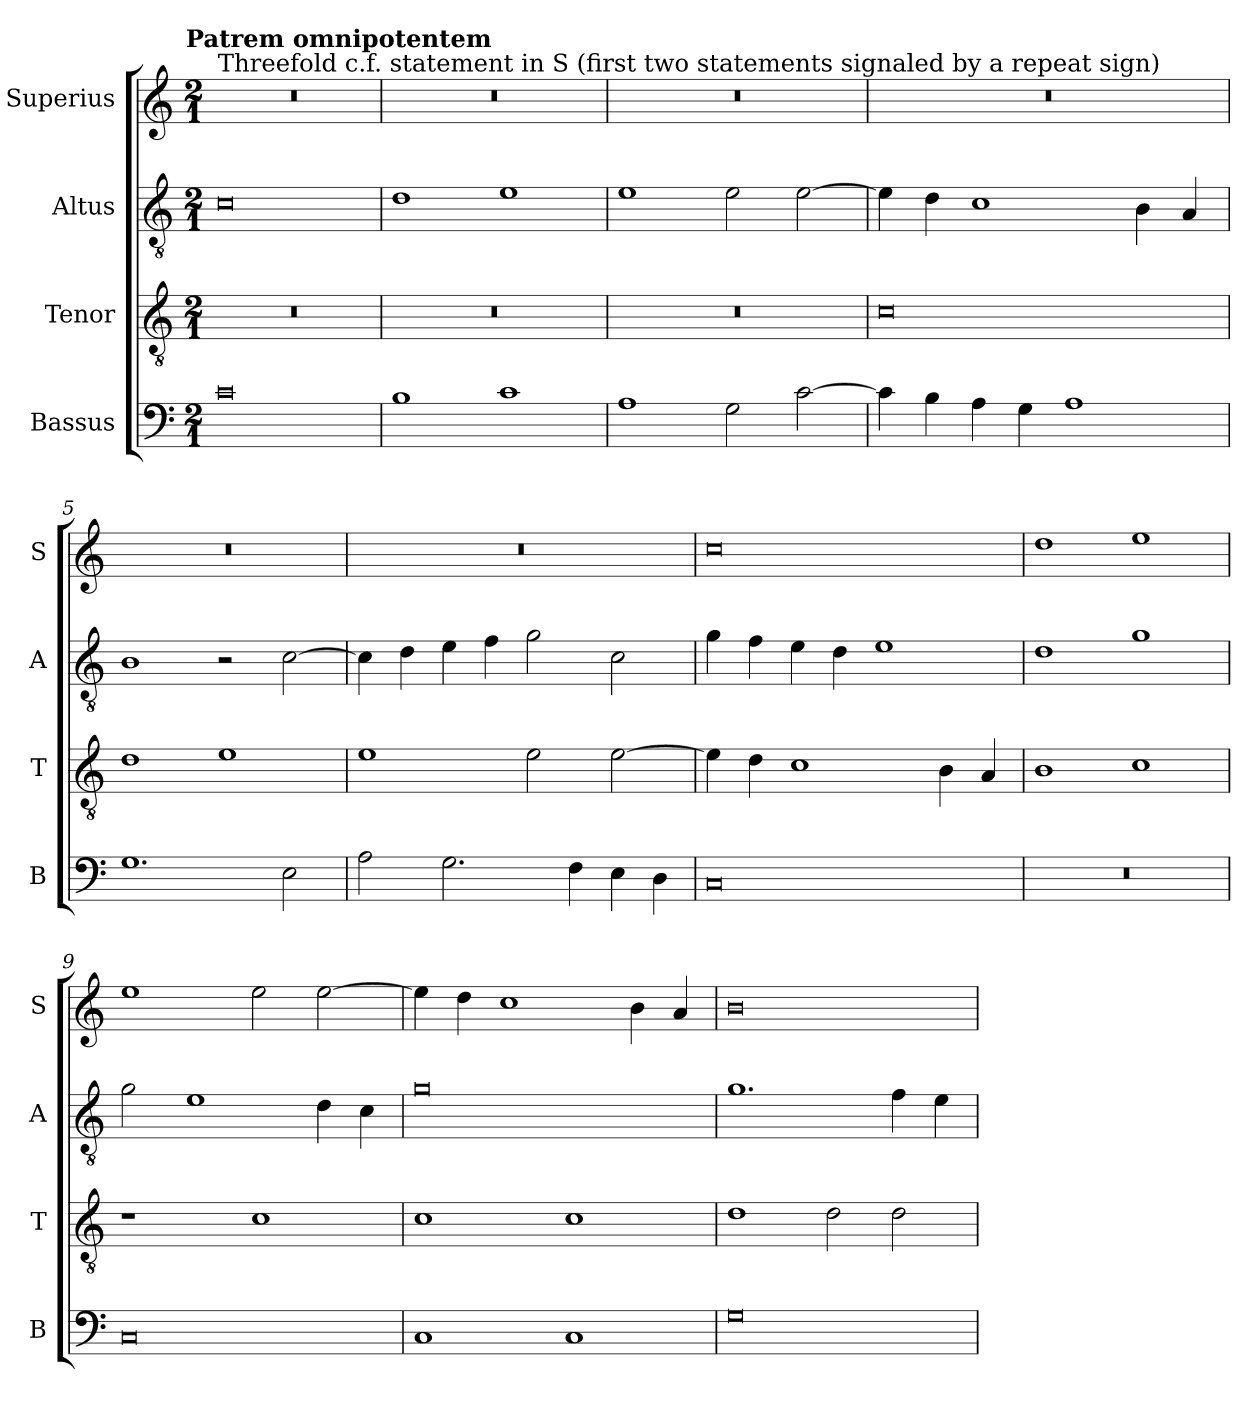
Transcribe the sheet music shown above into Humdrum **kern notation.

**kern	**kern	**kern	**kern
*part4	*part3	*part2	*part1
*staff4	*staff3	*staff2	*staff1
*I"Bassus	*I"Tenor	*I"Altus	*I"Superius
*I'B	*I'T	*I'A	*I'S
*clefF4	*clefGv2	*clefGv2	*clefG2
*k[]	*k[]	*k[]	*k[]
!!LO:TX:omd:t=Patrem omnipotentem
*M2/1	*M2/1	*M2/1	*M2/1
=1	=1	=1	=1
!	!	!	!LO:TX:a:t=Threefold c.f. statement in S (first two statements signaled by a repeat sign)
0c	0r	0c	0r
=2	=2	=2	=2
1B	0r	1d	0r
1c	.	1e	.
=3	=3	=3	=3
1A	0r	1e	0r
2G\	.	2e\	.
[2c\	.	[2e\	.
=4	=4	=4	=4
4c\]	0c	4e\]	0r
4B\	.	4d\	.
4A\	.	1c	.
4G\	.	.	.
1A	.	.	.
.	.	4B\	.
.	.	4A/	.
=5	=5	=5	=5
1.G	1d	1B	0r
.	1e	2r	.
2E\	.	[2c\	.
=6	=6	=6	=6
2A\	1e	4c\]	0r
.	.	4d\	.
2.G\	.	4e\	.
.	.	4f\	.
.	2e\	2g\	.
4F\	.	.	.
4E\	[2e\	2c\	.
4D\	.	.	.
=7	=7	=7	=7
0C	4e\]	4g\	0cc
.	4d\	4f\	.
.	1c	4e\	.
.	.	4d\	.
.	.	1e	.
.	4B\	.	.
.	4A/	.	.
=8	=8	=8	=8
0r	1B	1d	1dd
.	1c	1g	1ee
=9	=9	=9	=9
0C	1r	2g\	1ee
.	.	1e	.
.	1c	.	2ee\
.	.	4d\	[2ee\
.	.	4c\	.
=10	=10	=10	=10
1C	1c	0g	4ee\]
.	.	.	4dd\
.	.	.	1cc
1C	1c	.	.
.	.	.	4b\
.	.	.	4a/
=11	=11	=11	=11
0G	1d	1.g	0b
.	2d\	.	.
.	2d\	4f\	.
.	.	4e\	.
=	=	=	=
*-	*-	*-	*-
